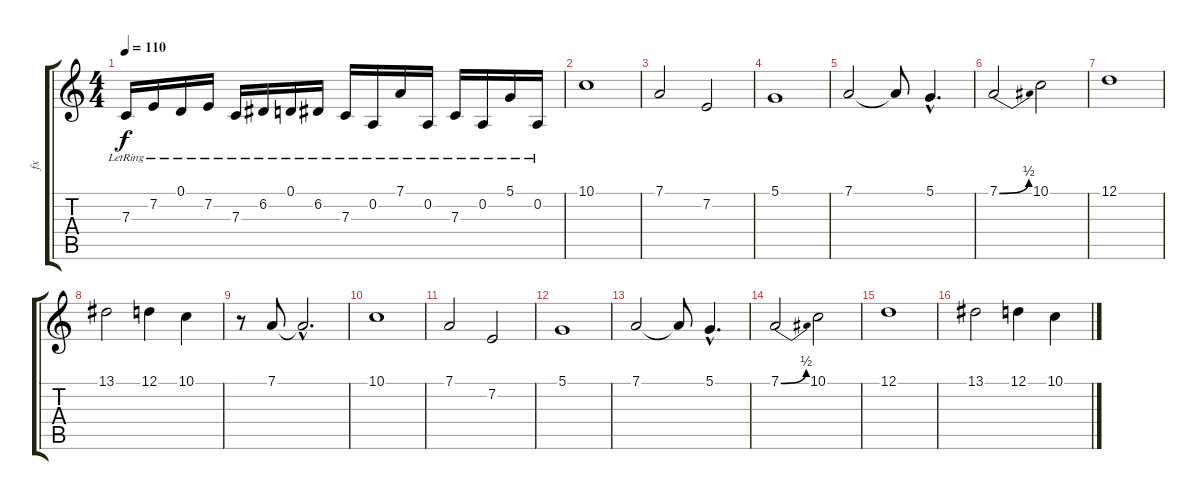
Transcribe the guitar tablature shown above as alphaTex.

\track ("fx" "fx") {instrument lead1square}
\staff {score tabs}
\tuning (D4 A3 F3 C3 G2 D2) {hide}
\ts (4 4)
\tempo 110
\clef g2
\ks c
7.3{lr}.16{dy f} 7.2{lr}.16 0.1{lr}.16 7.2{lr}.16 7.3{lr}.16 6.2{lr}.16 0.1{lr}.16 6.2{lr}.16 7.3{lr}.16 0.2{lr}.16 7.1{lr}.16 0.2{lr}.16 7.3{lr}.16 0.2{lr}.16 5.1{lr}.16 0.2{lr}.16 |
10.1.1 |
7.1.2 7.2.2 |
5.1.1 |
7.1.2 7.1{t}.8 5.1{hac}.4{d} |
7.1{be (bend 0 0 60 2)}.2 10.1.2 |
12.1.1 |
13.1.2 12.1.4 10.1.4 |
r.8 7.1.8 7.1{hac t}.2{d} |
10.1.1 |
7.1.2 7.2.2 |
5.1.1 |
7.1.2 7.1{t}.8 5.1{hac}.4{d} |
7.1{be (bend 0 0 60 2)}.2 10.1.2 |
12.1.1 |
13.1.2 12.1.4 10.1.4
